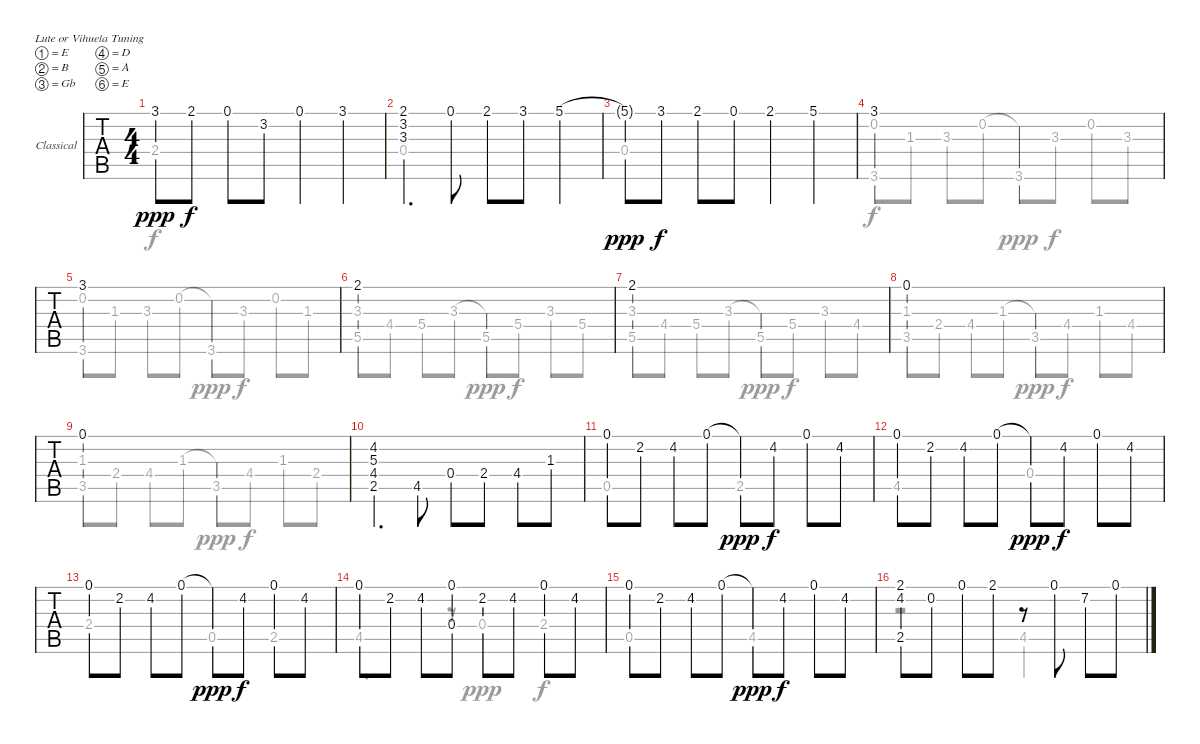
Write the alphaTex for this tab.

\bracketExtendMode groupsimilarinstruments
\firstSystemTrackNameOrientation horizontal
\otherSystemsTrackNameOrientation horizontal
\track ("Classical Guitar" "Classical ") {instrument acousticguitarnylon}
\staff {tabs}
\tuning (E4 B3 Gb3 D3 A2 E2)
\voice
\ts (4 4)
\tempo (130 hide)
\clef g2
\ks g
3.1{t}.8{dy ppp} 2.1.8{dy f} 0.1.8 3.2.8 0.1.4 3.1.4 |
(2.1 3.2 3.3).4{d} 0.1.8 2.1.8 3.1.8 5.1.4 |
5.1{t}.8{dy ppp} 3.1.8{dy f} 2.1.8 0.1.8 2.1.4 5.1.4 |
3.1.1 |
3.1.1 |
2.1.1 |
2.1.1 |
0.1.1 |
0.1.1 |
(4.2 5.3 4.4 2.5).4{d} 4.5.8 0.4.8 2.4.8 4.4.8 1.3.8 |
0.1.8 2.2.8 4.2.8 0.1.8 0.1{t}.8{dy ppp} 4.2.8{dy f} 0.1.8 4.2.8 |
0.1.8 2.2.8 4.2.8 0.1.8 0.1{t}.8{dy ppp} 4.2.8{dy f} 0.1.8 4.2.8 |
0.1.8 2.2.8 4.2.8 0.1.8 0.1{t}.8{dy ppp} 4.2.8{dy f} 0.1.8 4.2.8 |
0.1.8 2.2.8 4.2.8 (0.1 0.4).8 2.2.8 4.2.8 0.1.8 4.2.8 |
0.1.8 2.2.8 4.2.8 0.1.8 0.1{t}.8{dy ppp} 4.2.8{dy f} 0.1.8 4.2.8 |
(2.1 2.5 4.2).8 0.2.8 0.1.8 2.1.8 r.8 0.1.8 7.2.8 0.1.8
\voice
\clef g2
\ottava regular
\simile none
\ks g
2.4.1{dy f} |
0.4.1 |
0.4.1 |
0.2.8 1.3.8 3.3.8 0.2.8 0.2{t}.8{dy ppp} 3.3.8{dy f} 0.2.8 3.3.8 |
0.2.8 1.3.8 3.3.8 0.2.8 0.2{t}.8{dy ppp} 3.3.8{dy f} 0.2.8 1.3.8 |
3.3.8 4.4.8 5.4.8 3.3.8 3.3{t}.8{dy ppp} 5.4.8{dy f} 3.3.8 5.4.8 |
3.3.8 4.4.8 5.4.8 3.3.8 3.3{t}.8{dy ppp} 5.4.8{dy f} 3.3.8 4.4.8 |
1.3.8 2.4.8 4.4.8 1.3.8 1.3{t}.8{dy ppp} 4.4.8{dy f} 1.3.8 4.4.8 |
1.3.8 2.4.8 4.4.8 1.3.8 1.3{t}.8{dy ppp} 4.4.8{dy f} 1.3.8 2.4.8 |
|
0.5.2 2.5.2 |
4.5.2 0.4.2 |
2.4.2 0.5.4 2.5.4 |
4.5.4{d} r.8 0.4.4{dy ppp} 2.4.4{dy f} |
0.5.2 4.5.2 |
r.2 4.5.2
\voice
\clef g2
\ottava regular
\simile none
\ks g
|
|
|
3.6.2 3.6.2 |
3.6.2 3.6.2 |
5.5.2 5.5.2 |
5.5.2 5.5.2 |
3.5.2 3.5.2 |
3.5.2 3.5.2 |
|
|
|
|
|
|
